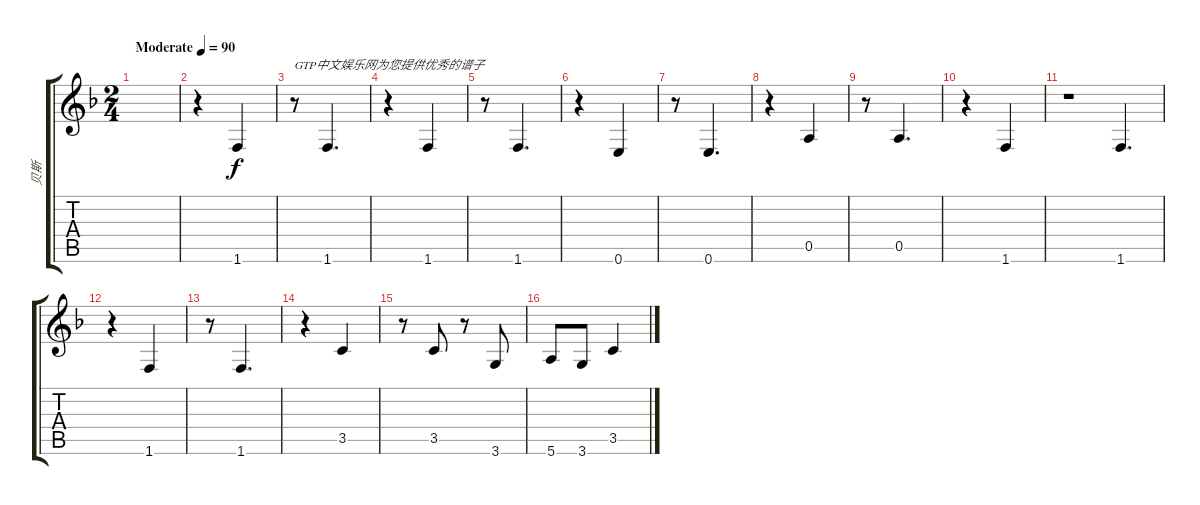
\track ("贝斯" "贝斯") {instrument electricbassfinger}
\staff {score tabs}
\tuning (E4 B3 G3 D3 A2 E2) {hide}
\ts (2 4)
\tempo (90 "Moderate")
\clef g2
\ks f
|
r.4 1.6.4 |
r.8{txt "GTP中文娱乐网为您提供优秀的谱子"} 1.6.4{d} |
r.4 1.6.4 |
r.8 1.6.4{d} |
r.4 0.6.4 |
r.8 0.6.4{d} |
r.4 0.5.4 |
r.8 0.5.4{d} |
r.4 1.6.4 |
r.1 1.6.4{d} |
r.4 1.6.4 |
r.8 1.6.4{d} |
r.4 3.5.4 |
r.8 3.5.8 r.8 3.6.8 |
5.6.8 3.6.8 3.5.4
